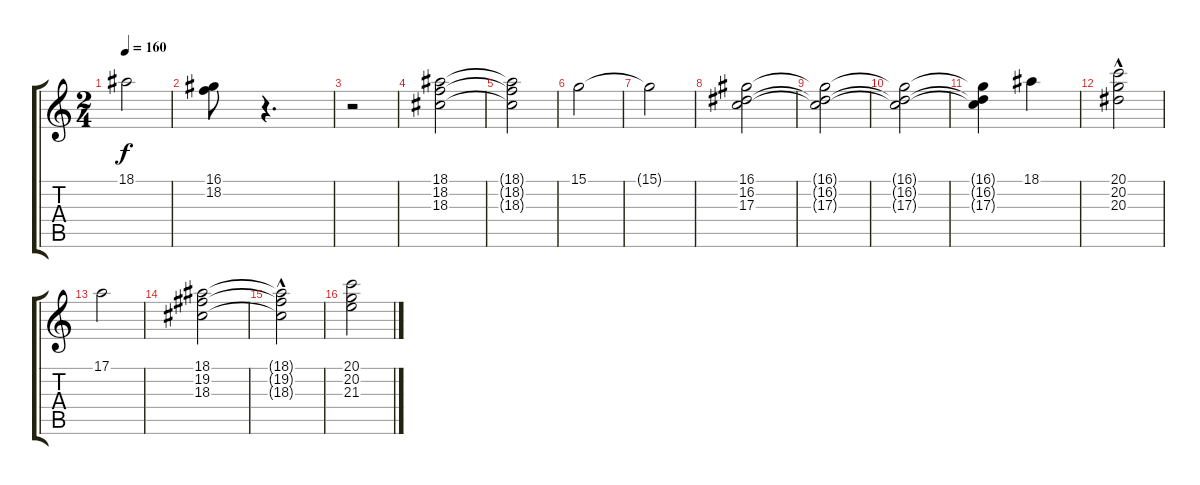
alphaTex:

\track "" {instrument percussiveorgan}
\staff {score tabs}
\tuning (E4 B3 G3 D3 A2 E2) {hide}
\ts (2 4)
\tempo 160
\clef g2
\ks c
18.1{t}.2{dy f} |
(16.1 18.2).8 r.4{d} |
r.2 |
(18.1 18.2 18.3).2 |
(18.1{t} 18.2{t} 18.3{t}).2 |
15.1.2 |
15.1{t}.2 |
(16.1 16.2 17.3).2 |
(16.1{t} 16.2{t} 17.3{t}).2 |
(16.1{t} 16.2{t} 17.3{t}).2 |
(16.1{t} 16.2{t} 17.3{t}).4 18.1.4 |
(20.1 20.2 20.3{hac}).2 |
17.1.2 |
(18.1 19.2 18.3).2 |
(18.1{hac t} 19.2{t} 18.3{hac t}).2 |
(20.1 20.2 21.3).2
